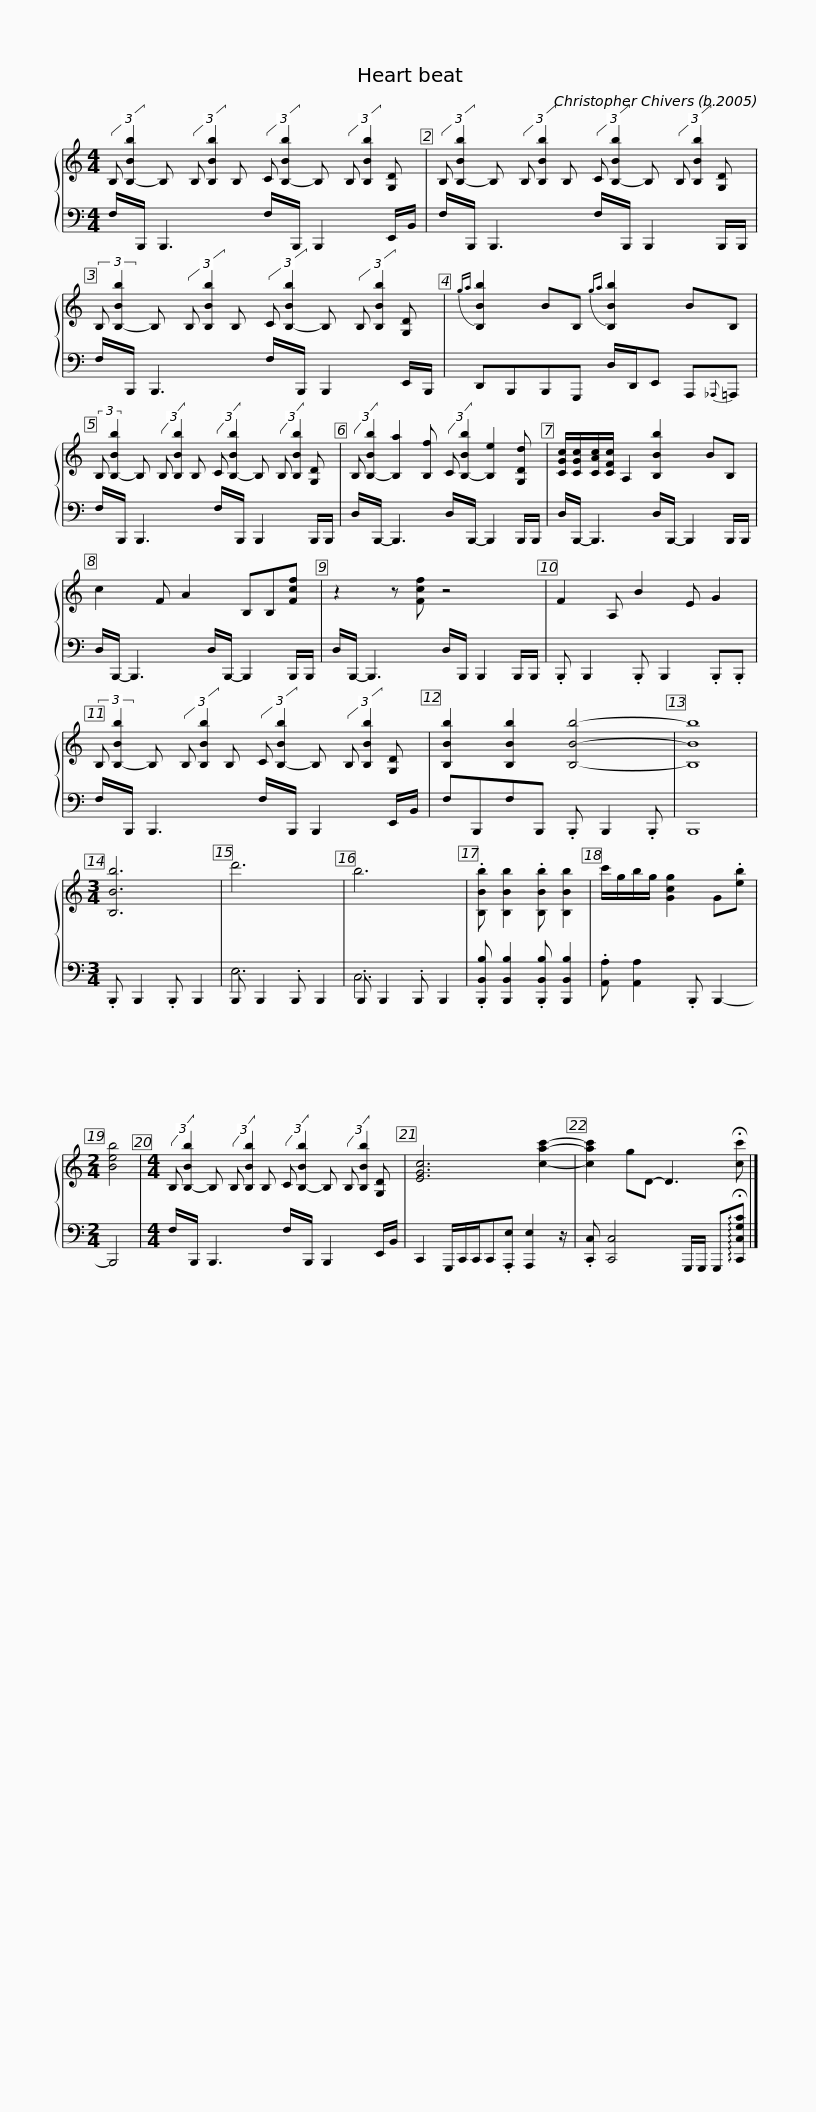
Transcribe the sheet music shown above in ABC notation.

X:1
%%score { 1 | ( 2 3 ) }
L:1/8
M:4/4
I:linebreak $
K:C
V:1 treble
V:2 bass
V:3 bass
V:1
 (3:1:2B, [B,-Bb]2 B, (3:1:2B, [B,Bb]2 B, (3:1:2C [B,-Bb]2 B, (3:1:2B, [B,Bb]2 [G,D] | (3:1:2B, [B,-Bb]2 B, (3:1:2B, [B,Bb]2 B, (3:1:2C [B,-Bb]2 B, (3:1:2B, [B,Bb]2 [G,D] |$ (3:1:2B, [B,-Bb]2 B, (3:1:2B, [B,Bb]2 B, (3:1:2C [B,-Bb]2 B, (3:1:2B, [B,Bb]2 [G,D] |{ga} [B,Bb]2 BB,{ga} [B,Bb]2 BB, |$ (3:1:2B, [B,-Bb]2 B, (3:1:2B, [B,Bb]2 B, (3:1:2C [B,-Bb]2 B, (3:1:2B, [B,Bb]2 [G,D] | %5
 (3:1:2B, [B,-Bb]2 [B,a]2 [B,f] (3:1:2C [B,-Bb]2 [B,e]2 [G,Dd] |$ [CGc]/[CGc]/[CAc]/[CFc]/ A,2 [B,Bb]2 BB, | c2 F A2 B,B,[Fcf] | z2 z [Fcf] z4 |$ F2 A, B2 E G2 | %10
 (3:1:2B, [B,-Bb]2 B, (3:1:2B, [B,Bb]2 B, (3:1:2C [B,-Bb]2 B, (3:1:2B, [B,Bb]2 [G,D] | [B,Bb]2 [B,Bb]2 [B,Bb]4- | [B,Bb]8 |$[M:3/4] [B,Bb]6 | d'6 | %15
 b6 | .[B,Bb] [B,Bb]2 .[B,Bb] [B,Bb]2 | c'/g/b/g/ [Gcg]2 G.[eb] |[M:2/4] [Beb]4 |$[M:4/4] (3:1:2B, [B,-Bb]2 B, (3:1:2B, [B,Bb]2 B, (3:1:2C [B,-Bb]2 B, (3:1:2B, [B,Bb]2 [G,D] | %20
 [EGc]6 [cac']2- | [cac']2 gD- D3 !fermata![cc'] |] %22
V:2
 F,/B,,,/ B,,,3 F,/B,,,/ B,,,2 E,,/B,,/ | F,/B,,,/ B,,,3 F,/B,,,/ B,,,2 B,,,/B,,,/ |$ F,/B,,,/ B,,,3 F,/B,,,/ B,,,2 E,,/B,,,/ | D,,B,,,B,,,G,,, D,/D,,/E,, A,,,{_A,,,}=A,,, |$ F,/B,,,/ B,,,3 F,/B,,,/ B,,,2 B,,,/B,,,/ | %5
 D,/B,,,/- B,,,3 D,/B,,,/- B,,,2 B,,,/B,,,/ |$ D,/B,,,/- B,,,3 D,/B,,,/- B,,,2 B,,,/B,,,/ | D,/B,,,/- B,,,3 D,/B,,,/- B,,,2 B,,,/B,,,/ | D,/B,,,/- B,,,3 D,/B,,,/ B,,,2 B,,,/B,,,/ |$ .B,,, B,,,2 .B,,, B,,,2 .B,,,.B,,, | %10
 F,/B,,,/ B,,,3 F,/B,,,/ B,,,2 E,,/B,,/ | F,B,,,F,B,,, .B,,, B,,,2 .B,,, | B,,,8 |$[M:3/4] .B,,, B,,,2 .B,,, B,,,2 | .B,,, B,,,2 .B,,, B,,,2 | %15
 .B,,, B,,,2 .B,,, B,,,2 | .[B,,,B,,B,] [B,,,B,,B,]2 .[B,,,B,,B,] [B,,,B,,B,]2 | .[A,,A,] [A,,A,]2 .B,,, B,,,2- |[M:2/4] B,,,4 |$[M:4/4] F,/B,,,/ B,,,3 F,/B,,,/ B,,,2 E,,/B,,/ | %20
 C,,2 G,,,/C,,/C,,/C,,.[A,,,E,] [A,,,E,]2 z/ | .[C,,C,] [C,,C,]4 G,,,/G,,,/ G,,,!arpeggio!!fermata![C,,C,G,C] |] %22
V:3
 x8 | x8 |$ x8 | x8 |$ x8 | %5
 x8 |$ x8 | x8 | x8 |$ x8 | %10
 x8 | x8 | x8 |$[M:3/4] x6 | E,6 | %15
 C,6 | x6 | x6 |[M:2/4] x4 |$[M:4/4] x8 | %20
 x8 | x8 |] %22
